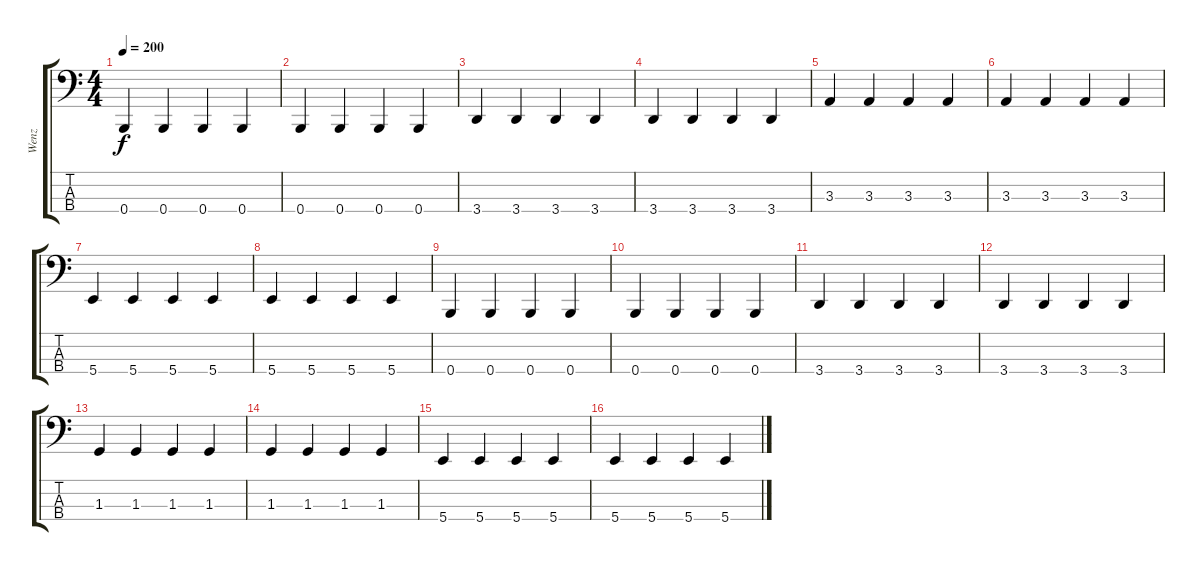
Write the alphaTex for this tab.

\track ("Wenz" "Wenz") {instrument electricbasspick}
\staff {score tabs}
\tuning (E2 B1 Gb1 B0) {hide}
\ts (4 4)
\tempo 200
\clef f4
\ks c
0.4.4{dy f} 0.4.4 0.4.4 0.4.4 |
0.4.4 0.4.4 0.4.4 0.4.4 |
3.4.4 3.4.4 3.4.4 3.4.4 |
3.4.4 3.4.4 3.4.4 3.4.4 |
3.3.4 3.3.4 3.3.4 3.3.4 |
3.3.4 3.3.4 3.3.4 3.3.4 |
5.4.4 5.4.4 5.4.4 5.4.4 |
5.4.4 5.4.4 5.4.4 5.4.4 |
0.4.4 0.4.4 0.4.4 0.4.4 |
0.4.4 0.4.4 0.4.4 0.4.4 |
3.4.4 3.4.4 3.4.4 3.4.4 |
3.4.4 3.4.4 3.4.4 3.4.4 |
1.3.4 1.3.4 1.3.4 1.3.4 |
1.3.4 1.3.4 1.3.4 1.3.4 |
5.4.4 5.4.4 5.4.4 5.4.4 |
5.4.4 5.4.4 5.4.4 5.4.4
